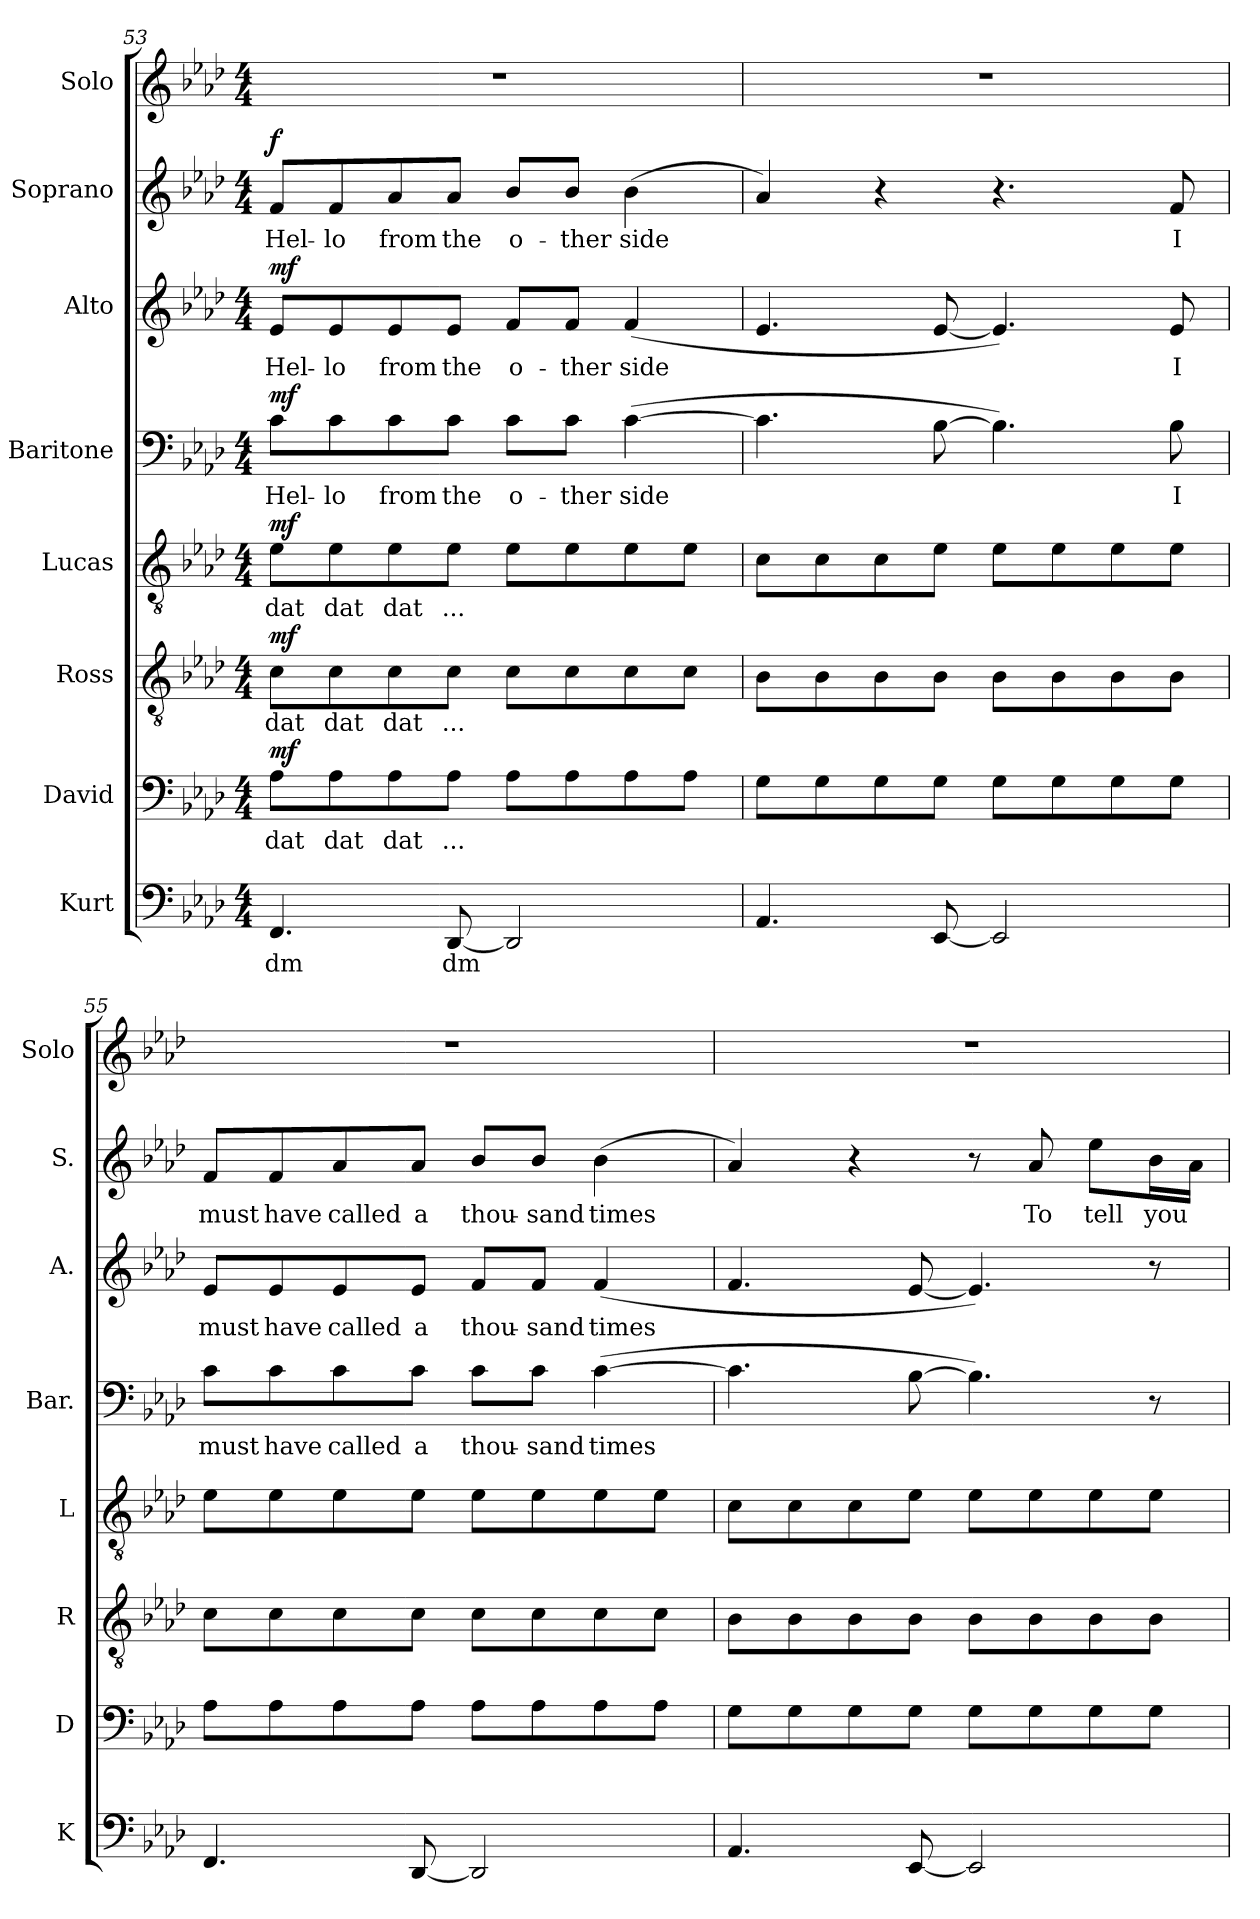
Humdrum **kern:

**kern	**text	**kern	**text	**dynam	**kern	**text	**dynam	**kern	**text	**dynam	**kern	**text	**dynam	**kern	**text	**dynam	**kern	**text	**dynam	**kern
*part8	*part8	*part7	*part7	*part7	*part6	*part6	*part6	*part5	*part5	*part5	*part4	*part4	*part4	*part3	*part3	*part3	*part2	*part2	*part2	*part1
*staff8	*staff8	*staff7	*staff7	*staff7	*staff6	*staff6	*staff6	*staff5	*staff5	*staff5	*staff4	*staff4	*staff4	*staff3	*staff3	*staff3	*staff2	*staff2	*staff2	*staff1
*I"Kurt	*	*I"David	*	*	*I"Ross	*	*	*I"Lucas	*	*	*I"Baritone	*	*	*I"Alto	*	*	*I"Soprano	*	*	*I"Solo
*I'K	*	*I'D	*	*	*I'R	*	*	*I'L	*	*	*I'Bar.	*	*	*I'A.	*	*	*I'S.	*	*	*I'Solo
!!LO:PB:g=z
*clefF4	*	*clefF4	*	*	*clefGv2	*	*	*clefGv2	*	*	*clefF4	*	*	*clefG2	*	*	*clefG2	*	*	*clefG2
*k[b-e-a-d-]	*	*k[b-e-a-d-]	*	*	*k[b-e-a-d-]	*	*	*k[b-e-a-d-]	*	*	*k[b-e-a-d-]	*	*	*k[b-e-a-d-]	*	*	*k[b-e-a-d-]	*	*	*k[b-e-a-d-]
*M4/4	*	*M4/4	*	*	*M4/4	*	*	*M4/4	*	*	*M4/4	*	*	*M4/4	*	*	*M4/4	*	*	*M4/4
=53	=53	=53	=53	=53	=53	=53	=53	=53	=53	=53	=53	=53	=53	=53	=53	=53	=53	=53	=53	=53
!	!	!	!	!LO:DY:b	!	!	!LO:DY:b	!	!	!LO:DY:b	!	!	!LO:DY:b	!	!	!LO:DY:b	!	!	!LO:DY:b	!
4.FF/	dm	8A-\L	dat	mf	8c\L	dat	mf	8e-\L	dat	mf	8c\L	Hel-	mf	8e-/L	Hel-	mf	8f/L	Hel-	f	1r
.	.	8A-\	dat	.	8c\	dat	.	8e-\	dat	.	8c\	-lo	.	8e-/	-lo	.	8f/	-lo	.	.
.	.	8A-\	dat	.	8c\	dat	.	8e-\	dat	.	8c\	from	.	8e-/	from	.	8a-/	from	.	.
[8DD-/	dm	8A-\J	...	.	8c\J	...	.	8e-\J	...	.	8c\J	the	.	8e-/J	the	.	8a-/J	the	.	.
2DD-/]	.	8A-\L	.	.	8c\L	.	.	8e-\L	.	.	8c\L	o-	.	8f/L	o-	.	8b-/L	o-	.	.
.	.	8A-\	.	.	8c\	.	.	8e-\	.	.	8c\J	-ther	.	8f/J	-ther	.	8b-/J	-ther	.	.
.	.	8A-\	.	.	8c\	.	.	8e-\	.	.	([4c\	side	.	(4f/	side	.	(4b-\	side	.	.
.	.	8A-\J	.	.	8c\J	.	.	8e-\J	.	.	.	.	.	.	.	.	.	.	.	.
=54	=54	=54	=54	=54	=54	=54	=54	=54	=54	=54	=54	=54	=54	=54	=54	=54	=54	=54	=54	=54
4.AA-/	.	8G\L	.	.	8B-\L	.	.	8c\L	.	.	4.c\]	.	.	4.e-/	.	.	4a-/)	.	.	1r
.	.	8G\	.	.	8B-\	.	.	8c\	.	.	.	.	.	.	.	.	.	.	.	.
.	.	8G\	.	.	8B-\	.	.	8c\	.	.	.	.	.	.	.	.	4r	.	.	.
[8EE-/	.	8G\J	.	.	8B-\J	.	.	8e-\J	.	.	[8B-\	.	.	[8e-/	.	.	.	.	.	.
2EE-/]	.	8G\L	.	.	8B-\L	.	.	8e-\L	.	.	4.B-\])	.	.	4.e-/])	.	.	4.r	.	.	.
.	.	8G\	.	.	8B-\	.	.	8e-\	.	.	.	.	.	.	.	.	.	.	.	.
.	.	8G\	.	.	8B-\	.	.	8e-\	.	.	.	.	.	.	.	.	.	.	.	.
.	.	8G\J	.	.	8B-\J	.	.	8e-\J	.	.	8B-\	I	.	8e-/	I	.	8f/	I	.	.
=55	=55	=55	=55	=55	=55	=55	=55	=55	=55	=55	=55	=55	=55	=55	=55	=55	=55	=55	=55	=55
4.FF/	.	8A-\L	.	.	8c\L	.	.	8e-\L	.	.	8c\L	must	.	8e-/L	must	.	8f/L	must	.	1r
.	.	8A-\	.	.	8c\	.	.	8e-\	.	.	8c\	have	.	8e-/	have	.	8f/	have	.	.
.	.	8A-\	.	.	8c\	.	.	8e-\	.	.	8c\	called	.	8e-/	called	.	8a-/	called	.	.
[8DD-/	.	8A-\J	.	.	8c\J	.	.	8e-\J	.	.	8c\J	a	.	8e-/J	a	.	8a-/J	a	.	.
2DD-/]	.	8A-\L	.	.	8c\L	.	.	8e-\L	.	.	8c\L	thou-	.	8f/L	thou-	.	8b-/L	thou-	.	.
.	.	8A-\	.	.	8c\	.	.	8e-\	.	.	8c\J	-sand	.	8f/J	-sand	.	8b-/J	-sand	.	.
.	.	8A-\	.	.	8c\	.	.	8e-\	.	.	([4c\	times	.	(4f/	times	.	(4b-\	times	.	.
.	.	8A-\J	.	.	8c\J	.	.	8e-\J	.	.	.	.	.	.	.	.	.	.	.	.
!!LO:PB:g=z
=56	=56	=56	=56	=56	=56	=56	=56	=56	=56	=56	=56	=56	=56	=56	=56	=56	=56	=56	=56	=56
4.AA-/	.	8G\L	.	.	8B-\L	.	.	8c\L	.	.	4.c\]	.	.	4.f/	.	.	4a-/)	.	.	1r
.	.	8G\	.	.	8B-\	.	.	8c\	.	.	.	.	.	.	.	.	.	.	.	.
.	.	8G\	.	.	8B-\	.	.	8c\	.	.	.	.	.	.	.	.	4r	.	.	.
[8EE-/	.	8G\J	.	.	8B-\J	.	.	8e-\J	.	.	[8B-\	.	.	[8e-/	.	.	.	.	.	.
2EE-/]	.	8G\L	.	.	8B-\L	.	.	8e-\L	.	.	4.B-\])	.	.	4.e-/])	.	.	8r	.	.	.
.	.	8G\	.	.	8B-\	.	.	8e-\	.	.	.	.	.	.	.	.	8a-/	To	.	.
.	.	8G\	.	.	8B-\	.	.	8e-\	.	.	.	.	.	.	.	.	8ee-\L	tell	.	.
.	.	8G\J	.	.	8B-\J	.	.	8e-\J	.	.	8r	.	.	8r	.	.	16b-\L	you	.	.
.	.	.	.	.	.	.	.	.	.	.	.	.	.	.	.	.	16a-\JJ	.	.	.
=	=	=	=	=	=	=	=	=	=	=	=	=	=	=	=	=	=	=	=	=
*-	*-	*-	*-	*-	*-	*-	*-	*-	*-	*-	*-	*-	*-	*-	*-	*-	*-	*-	*-	*-
